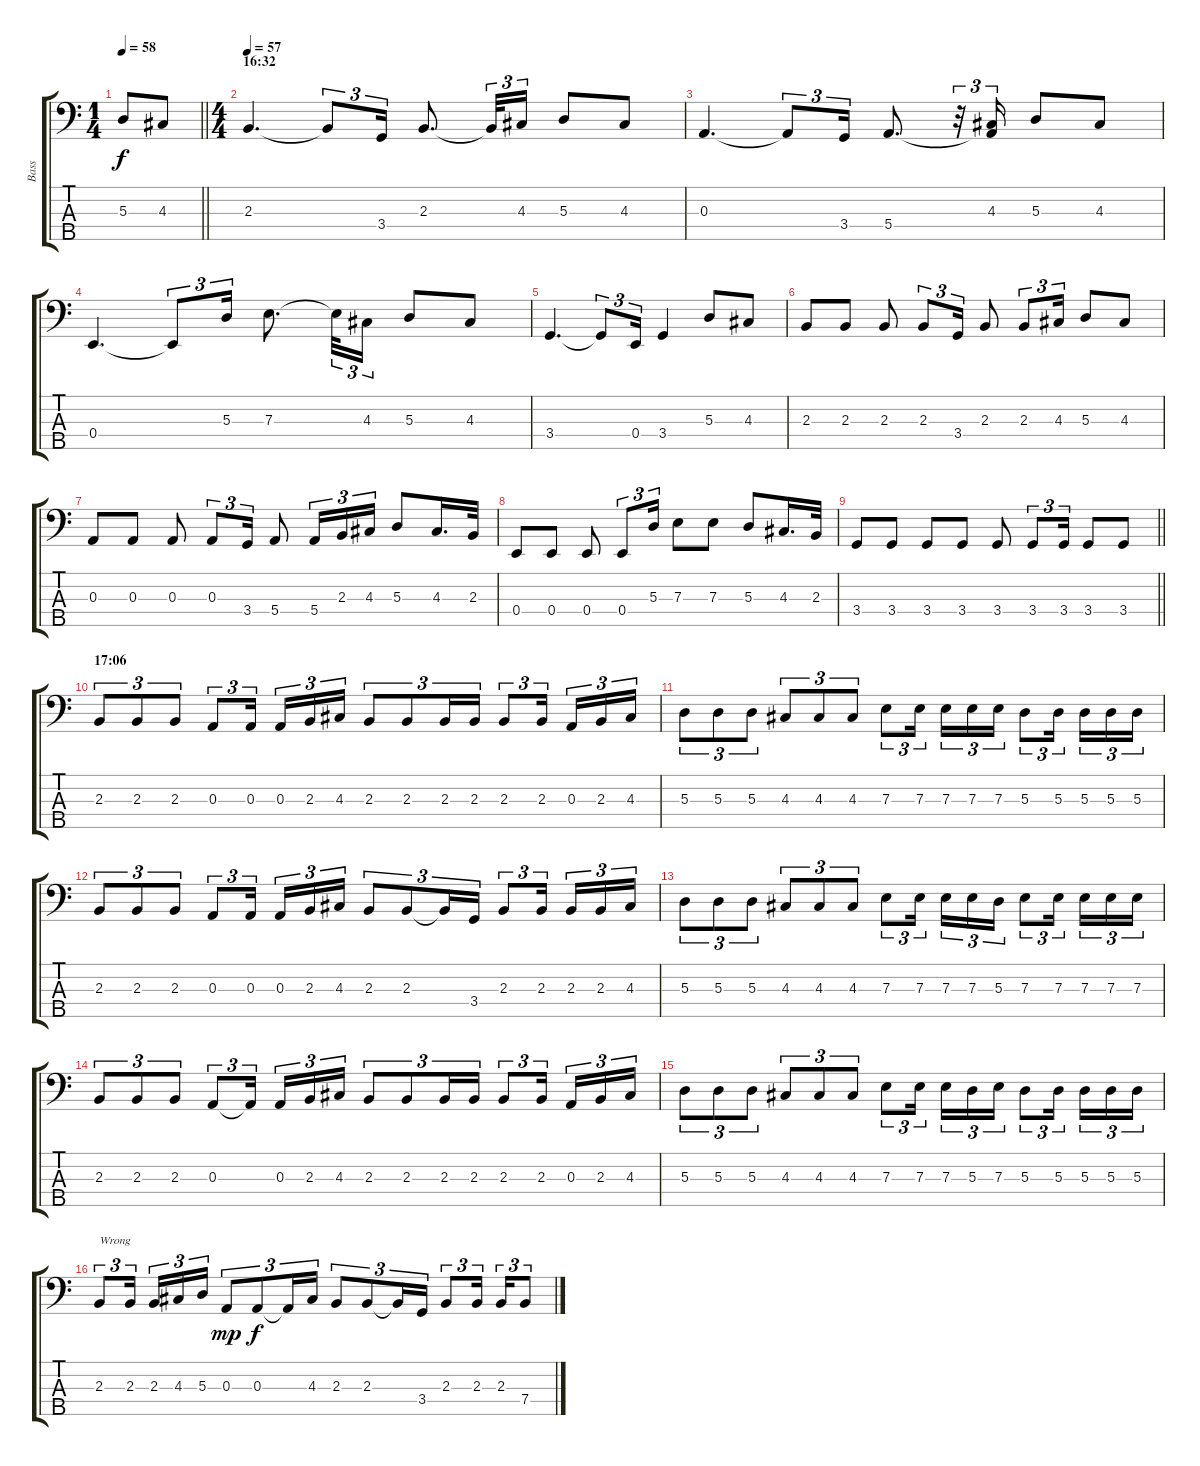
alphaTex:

\track ("Bass" "Bass") {instrument electricbassfinger}
\staff {score tabs}
\tuning (G2 D2 A1 E1 B0) {hide}
\ts (1 4)
\tempo 58
\clef f4
\barLineRight lightlight
\ks c
5.3.8{dy f} 4.3.8 |
\ts (4 4)
\section ("" "16:32")
\tempo 57
2.3.4{d} 2.3{t}.8{tu (3 2)} 3.4.16{tu (3 2)} 2.3.8{d} 2.3{t}.32{tu (3 2)} 4.3.16{tu (3 2)} 5.3.8 4.3.8 |
0.3.4{d} 0.3{t}.8{tu (3 2)} 3.4.16{tu (3 2)} 5.4.8{d} r.32{tu (3 2)} (4.3 5.4{t}).16{tu (3 2)} 5.3.8 4.3.8 |
0.4.4{d} 0.4{t}.8{tu (3 2)} 5.3.16{tu (3 2)} 7.3.8{d} 7.3{t}.32{tu (3 2)} 4.3.16{tu (3 2)} 5.3.8 4.3.8 |
3.4.4{d} 3.4{t}.8{tu (3 2)} 0.4.16{tu (3 2)} 3.4.4 5.3.8 4.3.8 |
2.3.8 2.3.8 2.3.8 2.3.8{tu (3 2)} 3.4.16{tu (3 2)} 2.3.8 2.3.8{tu (3 2)} 4.3.16{tu (3 2)} 5.3.8 4.3.8 |
0.3.8 0.3.8 0.3.8 0.3.8{tu (3 2)} 3.4.16{tu (3 2)} 5.4.8 5.4.16{tu (3 2)} 2.3.16{tu (3 2)} 4.3.16{tu (3 2)} 5.3.8 4.3.16{d} 2.3.32 |
0.4.8 0.4.8 0.4.8 0.4.8{tu (3 2)} 5.3.16{tu (3 2)} 7.3.8 7.3.8 5.3.8 4.3.16{d} 2.3.32 |
\barLineRight lightlight
3.4.8 3.4.8 3.4.8 3.4.8 3.4.8 3.4.8{tu (3 2)} 3.4.16{tu (3 2)} 3.4.8 3.4.8 |
\section ("" "17:06")
2.3.8{tu (3 2)} 2.3.8{tu (3 2)} 2.3.8{tu (3 2)} 0.3.8{tu (3 2)} 0.3.16{tu (3 2) beam splitsecondary} 0.3.16{tu (3 2)} 2.3.16{tu (3 2)} 4.3.16{tu (3 2)} 2.3.8{tu (3 2)} 2.3.8{tu (3 2)} 2.3.16{tu (3 2)} 2.3.16{tu (3 2)} 2.3.8{tu (3 2)} 2.3.16{tu (3 2) beam splitsecondary} 0.3.16{tu (3 2)} 2.3.16{tu (3 2)} 4.3.16{tu (3 2)} |
5.3.8{tu (3 2)} 5.3.8{tu (3 2)} 5.3.8{tu (3 2)} 4.3.8{tu (3 2)} 4.3.8{tu (3 2)} 4.3.8{tu (3 2)} 7.3.8{tu (3 2)} 7.3.16{tu (3 2) beam splitsecondary} 7.3.16{tu (3 2)} 7.3.16{tu (3 2)} 7.3.16{tu (3 2)} 5.3.8{tu (3 2)} 5.3.16{tu (3 2) beam splitsecondary} 5.3.16{tu (3 2)} 5.3.16{tu (3 2)} 5.3.16{tu (3 2)} |
2.3.8{tu (3 2)} 2.3.8{tu (3 2)} 2.3.8{tu (3 2)} 0.3.8{tu (3 2)} 0.3.16{tu (3 2) beam splitsecondary} 0.3.16{tu (3 2)} 2.3.16{tu (3 2)} 4.3.16{tu (3 2)} 2.3.8{tu (3 2)} 2.3.8{tu (3 2)} 2.3{t}.16{tu (3 2)} 3.4.16{tu (3 2)} 2.3.8{tu (3 2)} 2.3.16{tu (3 2) beam splitsecondary} 2.3.16{tu (3 2)} 2.3.16{tu (3 2)} 4.3.16{tu (3 2)} |
5.3.8{tu (3 2)} 5.3.8{tu (3 2)} 5.3.8{tu (3 2)} 4.3.8{tu (3 2)} 4.3.8{tu (3 2)} 4.3.8{tu (3 2)} 7.3.8{tu (3 2)} 7.3.16{tu (3 2) beam splitsecondary} 7.3.16{tu (3 2)} 7.3.16{tu (3 2)} 5.3.16{tu (3 2)} 7.3.8{tu (3 2)} 7.3.16{tu (3 2) beam splitsecondary} 7.3.16{tu (3 2)} 7.3.16{tu (3 2)} 7.3.16{tu (3 2)} |
2.3.8{tu (3 2)} 2.3.8{tu (3 2)} 2.3.8{tu (3 2)} 0.3.8{tu (3 2)} 0.3{t}.16{tu (3 2) beam splitsecondary} 0.3.16{tu (3 2)} 2.3.16{tu (3 2)} 4.3.16{tu (3 2)} 2.3.8{tu (3 2)} 2.3.8{tu (3 2)} 2.3.16{tu (3 2)} 2.3.16{tu (3 2)} 2.3.8{tu (3 2)} 2.3.16{tu (3 2) beam splitsecondary} 0.3.16{tu (3 2)} 2.3.16{tu (3 2)} 4.3.16{tu (3 2)} |
5.3.8{tu (3 2)} 5.3.8{tu (3 2)} 5.3.8{tu (3 2)} 4.3.8{tu (3 2)} 4.3.8{tu (3 2)} 4.3.8{tu (3 2)} 7.3.8{tu (3 2)} 7.3.16{tu (3 2) beam splitsecondary} 7.3.16{tu (3 2)} 5.3.16{tu (3 2)} 7.3.16{tu (3 2)} 5.3.8{tu (3 2)} 5.3.16{tu (3 2) beam splitsecondary} 5.3.16{tu (3 2)} 5.3.16{tu (3 2)} 5.3.16{tu (3 2)} |
2.3.8{tu (3 2) txt "Wrong"} 2.3.16{tu (3 2) beam splitsecondary} 2.3.16{tu (3 2)} 4.3.16{tu (3 2)} 5.3.16{tu (3 2)} 0.3.8{tu (3 2) dy mp} 0.3.8{tu (3 2) dy f} 0.3{t}.16{tu (3 2)} 4.3.16{tu (3 2)} 2.3.8{tu (3 2)} 2.3.8{tu (3 2)} 2.3{t}.16{tu (3 2)} 3.4.16{tu (3 2)} 2.3.8{tu (3 2)} 2.3.16{tu (3 2) beam splitsecondary} 2.3.16{tu (3 2)} 7.4{sl}.8{tu (3 2)}
